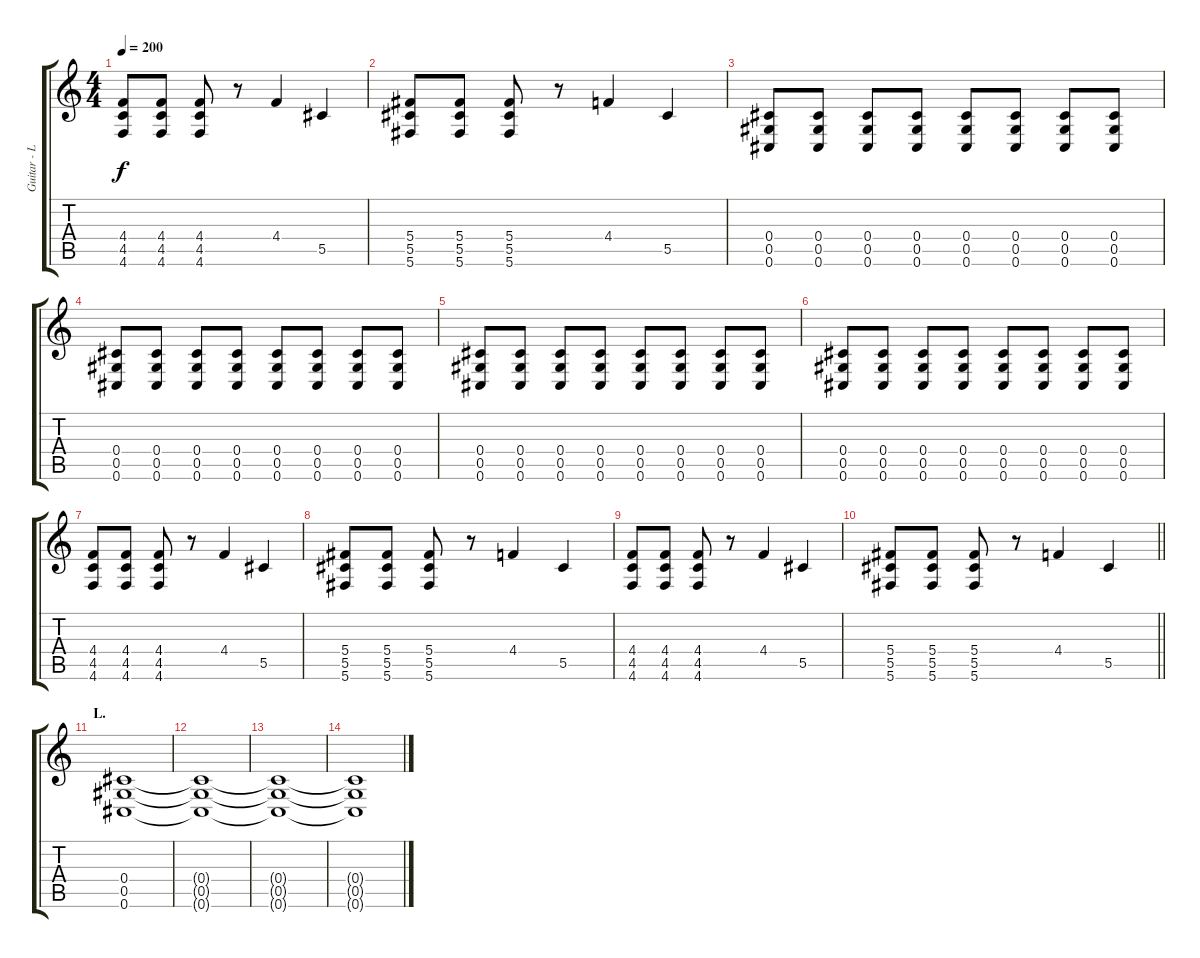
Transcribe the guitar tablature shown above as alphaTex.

\track ("Guitar - Left" "Guitar - L") {instrument distortionguitar}
\staff {score tabs}
\tuning (Eb4 Bb3 Gb3 Db3 Ab2 Db2) {hide}
\ts (4 4)
\tempo 200
\clef g2
\ks c
(4.4 4.5 4.6).8{dy f} (4.4 4.5 4.6).8 (4.4 4.5 4.6).8 r.8 4.4.4 5.5.4 |
(5.4 5.5 5.6).8 (5.4 5.5 5.6).8 (5.4 5.5 5.6).8 r.8 4.4.4 5.5.4 |
(0.4 0.5 0.6).8 (0.4 0.5 0.6).8 (0.4 0.5 0.6).8 (0.4 0.5 0.6).8 (0.4 0.5 0.6).8 (0.4 0.5 0.6).8 (0.4 0.5 0.6).8 (0.4 0.5 0.6).8 |
(0.4 0.5 0.6).8 (0.4 0.5 0.6).8 (0.4 0.5 0.6).8 (0.4 0.5 0.6).8 (0.4 0.5 0.6).8 (0.4 0.5 0.6).8 (0.4 0.5 0.6).8 (0.4 0.5 0.6).8 |
(0.4 0.5 0.6).8 (0.4 0.5 0.6).8 (0.4 0.5 0.6).8 (0.4 0.5 0.6).8 (0.4 0.5 0.6).8 (0.4 0.5 0.6).8 (0.4 0.5 0.6).8 (0.4 0.5 0.6).8 |
(0.4 0.5 0.6).8 (0.4 0.5 0.6).8 (0.4 0.5 0.6).8 (0.4 0.5 0.6).8 (0.4 0.5 0.6).8 (0.4 0.5 0.6).8 (0.4 0.5 0.6).8 (0.4 0.5 0.6).8 |
(4.4 4.5 4.6).8 (4.4 4.5 4.6).8 (4.4 4.5 4.6).8 r.8 4.4.4 5.5.4 |
(5.4 5.5 5.6).8 (5.4 5.5 5.6).8 (5.4 5.5 5.6).8 r.8 4.4.4 5.5.4 |
(4.4 4.5 4.6).8 (4.4 4.5 4.6).8 (4.4 4.5 4.6).8 r.8 4.4.4 5.5.4 |
\barLineRight lightlight
(5.4 5.5 5.6).8 (5.4 5.5 5.6).8 (5.4 5.5 5.6).8 r.8 4.4.4 5.5.4 |
\section ("" "L.")
(0.4 0.5 0.6).1 |
(0.4{t} 0.5{t} 0.6{t}).1 |
(0.4{t} 0.5{t} 0.6{t}).1 |
(0.4{t} 0.5{t} 0.6{t}).1
